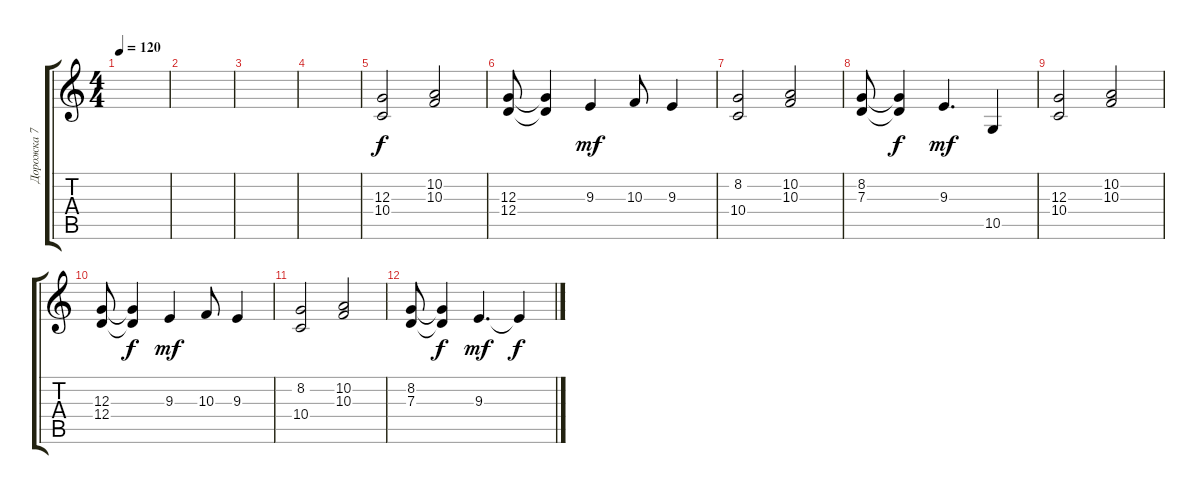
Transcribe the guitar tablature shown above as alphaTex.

\track ("Дорожка 7" "Дорожка 7") {instrument acousticgrandpiano}
\staff {score tabs}
\tuning (E4 B3 G3 D3 A2 E2) {hide}
\ts (4 4)
\tempo 120
\clef g2
\ks c
|
|
|
|
(12.3 10.4).2 (10.2 10.3).2 |
(12.3 12.4).8 (12.3{t} 12.4{t}).4{dy f} 9.3.4{dy mf} 10.3.8 9.3.4 |
(8.2 10.4).2 (10.2 10.3).2 |
(8.2 7.3).8 (8.2{t} 7.3{t}).4{dy f} 9.3.4{d dy mf} 10.5.4 |
(12.3 10.4).2 (10.2 10.3).2 |
(12.3 12.4).8 (12.3{t} 12.4{t}).4{dy f} 9.3.4{dy mf} 10.3.8 9.3.4 |
(8.2 10.4).2 (10.2 10.3).2 |
(8.2 7.3).8 (8.2{t} 7.3{t}).4{dy f} 9.3.4{d dy mf} 9.3{t}.4{dy f}
